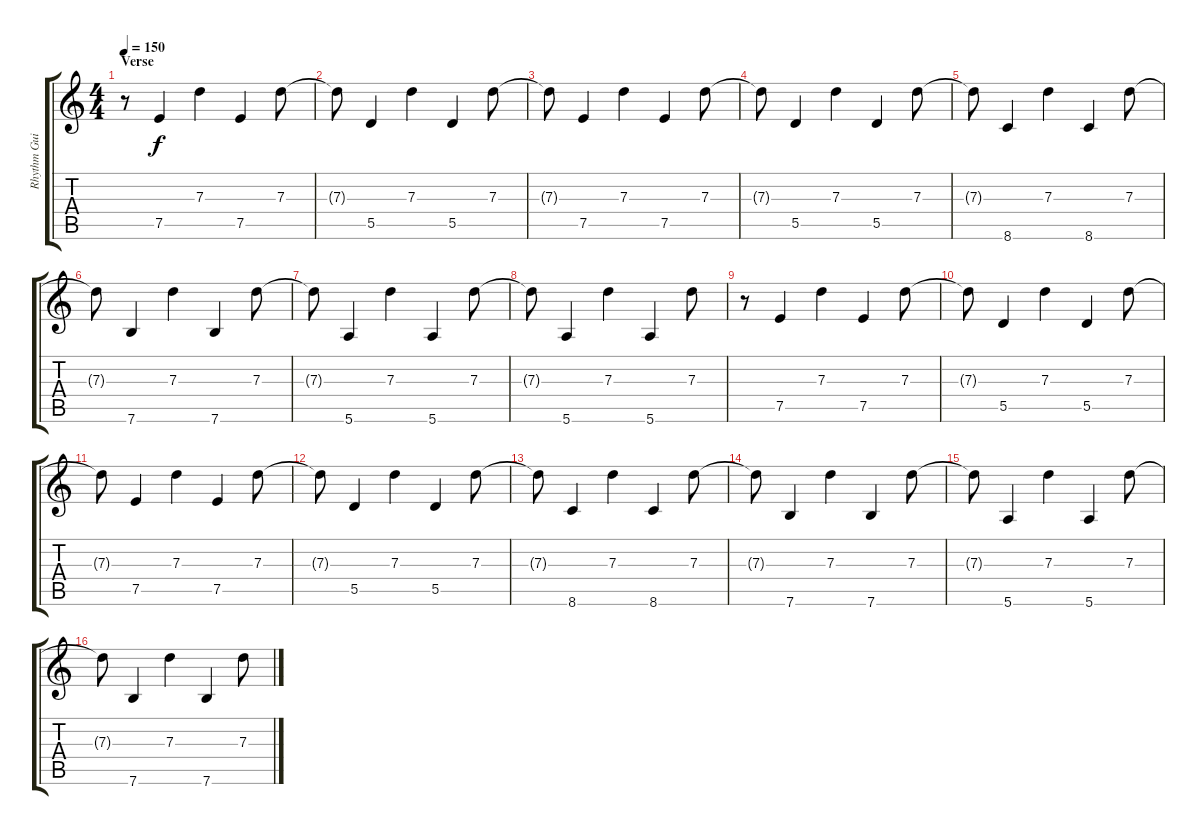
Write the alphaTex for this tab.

\track ("Rhythm Guitar" "Rhythm Gui") {instrument electricguitarjazz}
\staff {score tabs}
\tuning (E4 B3 G3 D3 A2 E2) {hide}
\ts (4 4)
\section ("" "Verse ")
\tempo 150
\clef g2
\ks c
r.8{dy f volume 11 instrument acousticguitarsteel} 7.5.4 7.3.4 7.5.4 7.3.8 |
7.3{t}.8 5.5.4 7.3.4 5.5.4 7.3.8 |
7.3{t}.8 7.5.4 7.3.4 7.5.4 7.3.8 |
7.3{t}.8 5.5.4 7.3.4 5.5.4 7.3.8 |
7.3{t}.8 8.6.4 7.3.4 8.6.4 7.3.8 |
7.3{t}.8 7.6.4 7.3.4 7.6.4 7.3.8 |
7.3{t}.8 5.6.4 7.3.4 5.6.4 7.3.8 |
7.3{t}.8 5.6.4 7.3.4 5.6.4 7.3.8 |
r.8 7.5.4 7.3.4 7.5.4 7.3.8 |
7.3{t}.8 5.5.4 7.3.4 5.5.4 7.3.8 |
7.3{t}.8 7.5.4 7.3.4 7.5.4 7.3.8 |
7.3{t}.8 5.5.4 7.3.4 5.5.4 7.3.8 |
7.3{t}.8 8.6.4 7.3.4 8.6.4 7.3.8 |
7.3{t}.8 7.6.4 7.3.4 7.6.4 7.3.8 |
7.3{t}.8 5.6.4 7.3.4 5.6.4 7.3.8 |
7.3{t}.8 7.6.4 7.3.4 7.6.4 7.3.8
